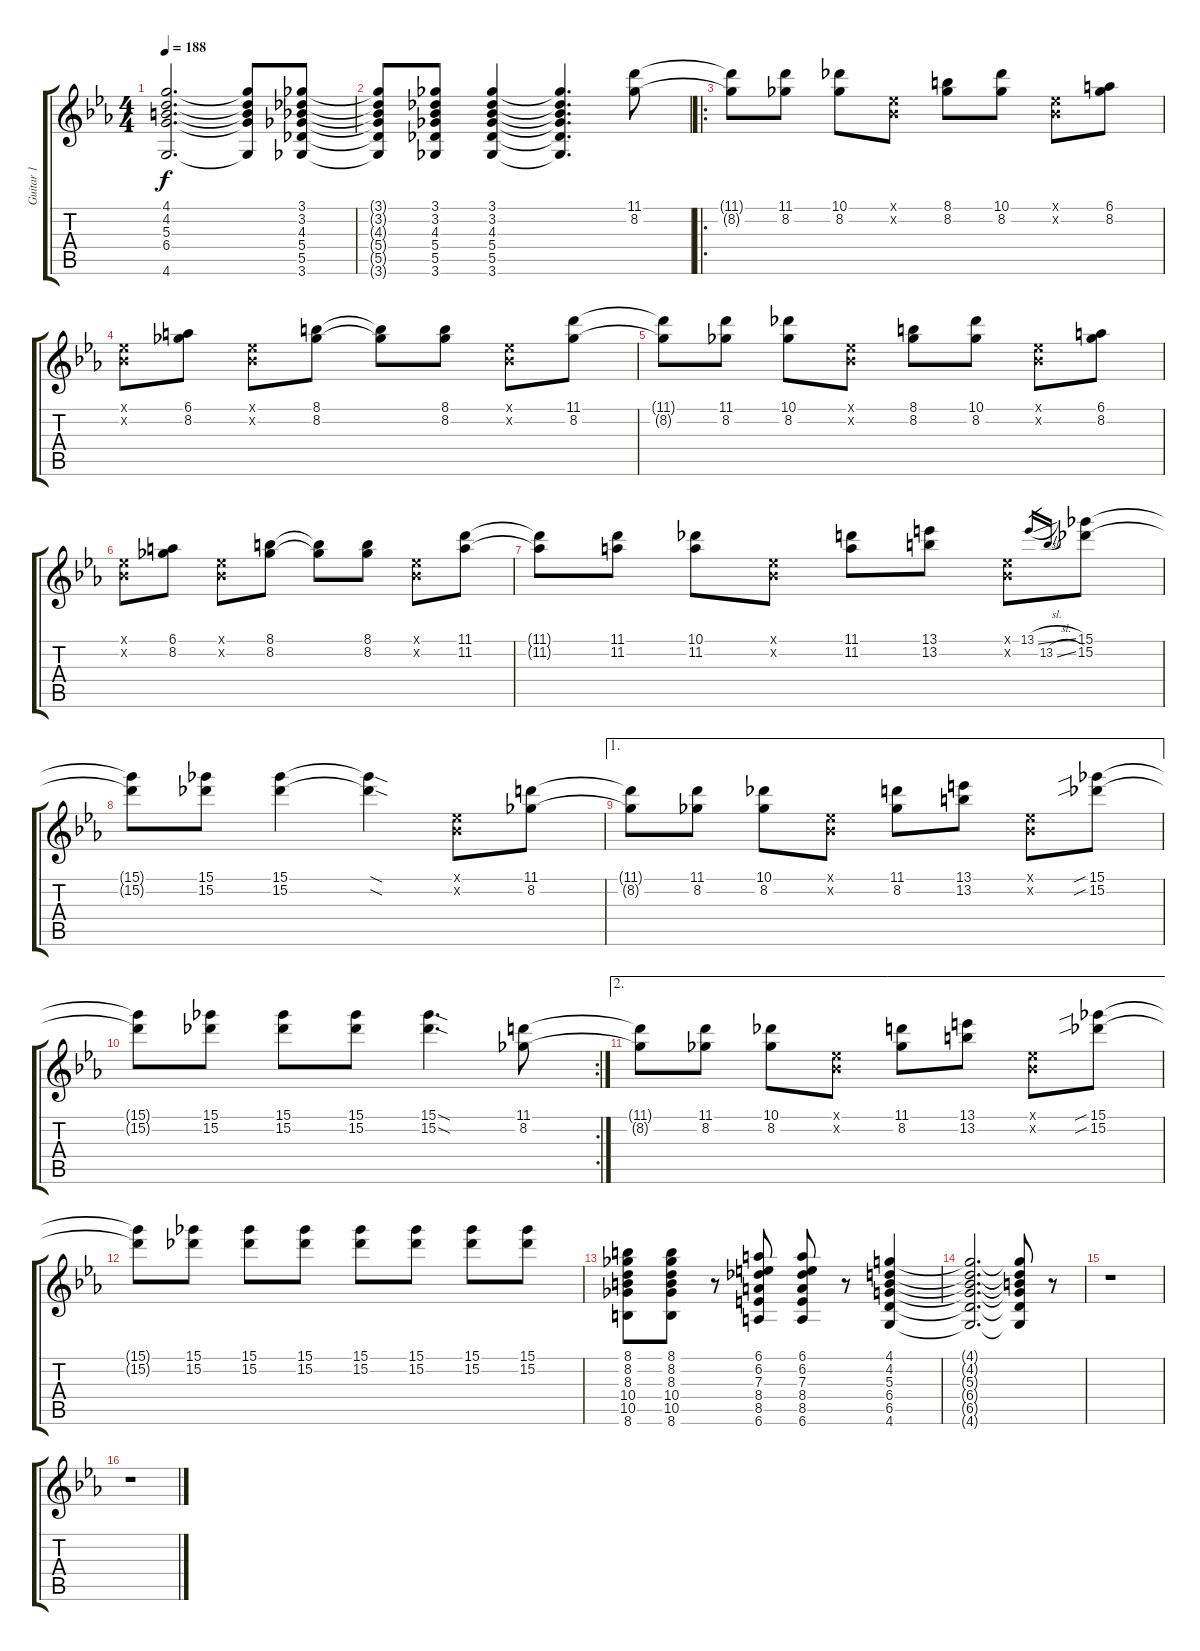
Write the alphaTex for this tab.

\track ("Guitar 1" "Guitar 1") {instrument distortionguitar}
\staff {score tabs}
\tuning (Eb4 Bb3 Gb3 Db3 Ab2 Eb2) {hide}
\ts (4 4)
\tempo 188
\clef g2
\ks eb
(4.1{t} 4.2{t} 5.3{t} 6.4{t} 4.6{t}).2{d dy f} (4.1{t} 4.2{t} 5.3{t} 6.4{t} 4.6{t}).8 (3.1 3.2 4.3 5.4 5.5 3.6).8 |
(3.1{t} 3.2{t} 4.3{t} 5.4{t} 5.5{t} 3.6{t}).8 (3.1 3.2 4.3 5.4 5.5 3.6).8 (3.1 3.2 4.3 5.4 5.5 3.6).4 (3.1{t} 3.2{t} 4.3{t} 5.4{t} 5.5{t} 3.6{t}).4{d} (11.1 8.2).8 |
\ro
(11.1{t} 8.2{t}).8 (11.1 8.2).8 (10.1 8.2).8 (0.1{x} 0.2{x}).8 (8.1 8.2).8 (10.1 8.2).8 (0.1{x} 0.2{x}).8 (6.1 8.2).8 |
(0.1{x} 0.2{x}).8 (6.1 8.2).8 (0.1{x} 0.2{x}).8 (8.1 8.2).8 (8.1{t} 8.2{t}).8 (8.1 8.2).8 (0.1{x} 0.2{x}).8 (11.1 8.2).8 |
(11.1{t} 8.2{t}).8 (11.1 8.2).8 (10.1 8.2).8 (0.1{x} 0.2{x}).8 (8.1 8.2).8 (10.1 8.2).8 (0.1{x} 0.2{x}).8 (6.1 8.2).8 |
(0.1{x} 0.2{x}).8 (6.1 8.2).8 (0.1{x} 0.2{x}).8 (8.1 8.2).8 (8.1{t} 8.2{t}).8 (8.1 8.2).8 (0.1{x} 0.2{x}).8 (11.1 11.2).8 |
(11.1{t} 11.2{t}).8 (11.1 11.2).8 (10.1 11.2).8 (0.1{x} 0.2{x}).8 (11.1 11.2).8 (13.1 13.2).8 (0.1{x} 0.2{x}).8 13.1{sl}.16{gr} 13.2{sl}.16{gr} (15.1 15.2).8 |
(15.1{t} 15.2{t}).8 (15.1 15.2).8 (15.1 15.2).4 (15.1{sod t} 15.2{sod t}).4 (0.1{x} 0.2{x}).8 (11.1 8.2).8 |
\ae 1
(11.1{t} 8.2{t}).8 (11.1 8.2).8 (10.1 8.2).8 (0.1{x} 0.2{x}).8 (11.1 8.2).8 (13.1 13.2).8 (0.1{x} 0.2{x}).8 (15.1{sib} 15.2{sib}).8 |
\rc 2
(15.1{t} 15.2{t}).8 (15.1 15.2).8 (15.1 15.2).8 (15.1 15.2).8 (15.1{sod} 15.2{sod}).4{d} (11.1 8.2).8 |
\ae 2
(11.1{t} 8.2{t}).8 (11.1 8.2).8 (10.1 8.2).8 (0.1{x} 0.2{x}).8 (11.1 8.2).8 (13.1 13.2).8 (0.1{x} 0.2{x}).8 (15.1{sib} 15.2{sib}).8 |
(15.1{t} 15.2{t}).8 (15.1 15.2).8 (15.1 15.2).8 (15.1 15.2).8 (15.1 15.2).8 (15.1 15.2).8 (15.1 15.2).8 (15.1 15.2).8 |
(8.1 8.2 8.3 10.4 10.5 8.6).8 (8.1 8.2 8.3 10.4 10.5 8.6).8 r.8 (6.1 6.2 7.3 8.4 8.5 6.6).8 (6.1 6.2 7.3 8.4 8.5 6.6).8 r.8 (4.1 4.2 5.3 6.4 6.5 4.6).4 |
(4.1{t} 4.2{t} 5.3{t} 6.4{t} 6.5{t} 4.6{t}).2{d} (4.1{t} 4.2{t} 5.3{t} 6.4{t} 6.5{t} 4.6{t}).8 r.8 |
r.1 |
r.1
